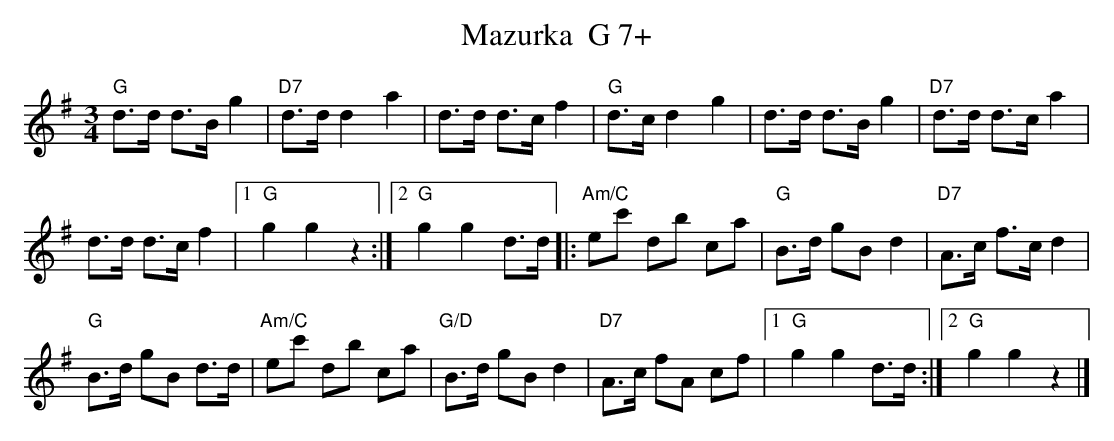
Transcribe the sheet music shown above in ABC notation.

X:1
T:Mazurka  G 7+
M:3/4
L:1/8
K:G %%MIDI gchordon
"G"d>d d>Bg2 | "D7"d>dd2a2 | d>d d>cf2 | "G"d>cd2g2 | d>d d>Bg2 | "D7"d>d d>ca2 |
d>d d>cf2 |1 "G"g2g2z2 :|2 "G"g2g2d>d |: "Am/C"ec' db ca | "G"B>d gBd2 | "D7"A>c f>cd2 |
"G"B>d gB d>d | "Am/C"ec' db ca | "G/D"B>d gBd2 | "D7"A>c fA cf |1 "G"g2g2d>d :|2 "G"g2g2z2 |]
